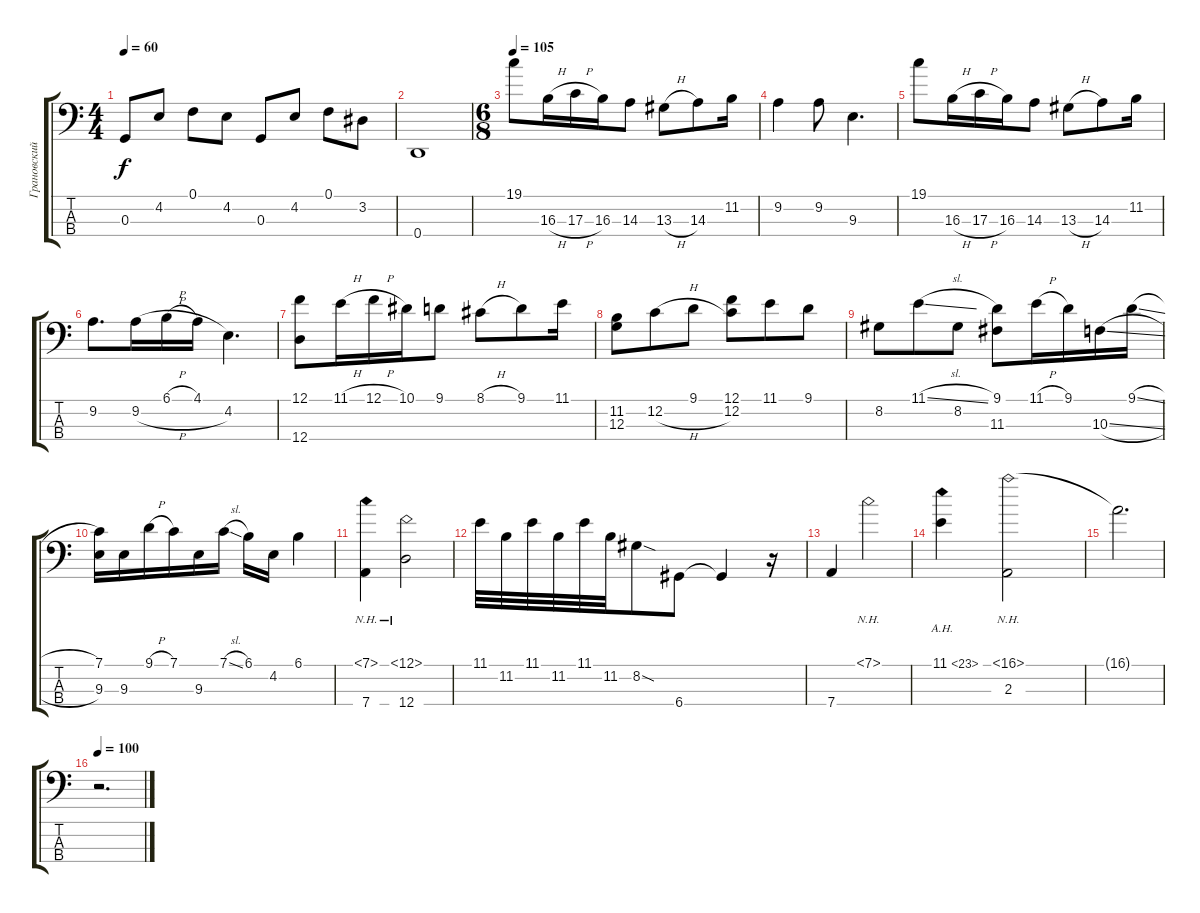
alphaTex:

\track ("Грановский" "Грановский") {instrument electricbassfinger}
\staff {score tabs}
\tuning (F2 C2 G1 D1) {hide}
\ts (4 4)
\tempo 60
\clef f4
\ks c
0.3.8{dy f} 4.2.8 0.1.8 4.2.8 0.3.8 4.2.8 0.1.8 3.2.8 |
0.4.1 |
\ts (6 8)
\tempo 105
19.1.8 16.3{h}.16 17.3{h}.16 16.3.16{instrument slapbass1} 14.3.8{instrument electricbassfinger} 13.3{h}.8 14.3.8 11.2.16 |
9.2.4 9.2.8 9.3.4{d} |
19.1.8 16.3{h}.16 17.3{h}.16 16.3.16{instrument slapbass1} 14.3.8{instrument electricbassfinger} 13.3{h}.8 14.3.8 11.2.16 |
9.2.8{d} 9.2{h}.16 6.1{h}.16 4.1.16{instrument slapbass1} 4.2.4{d instrument electricbassfinger} |
(12.1 12.4).8 11.1{h}.16 12.1{h}.16 10.1.16{instrument slapbass1} 9.1.8{instrument electricbassfinger} 8.1{h}.8 9.1.8 11.1.16 |
(11.2 12.3).8 12.2{h}.8 9.1.8 (12.1 12.2).8{instrument slapbass1} 11.1.8{instrument electricbassfinger} 9.1.8 |
8.2.8 11.1{sl}.8{instrument slapbass1} 8.2.8 (9.1 11.3).8 11.1{h}.16{instrument slapbass1} 9.1.16 10.3{sl}.16 9.1{sl}.16 |
(7.1 9.3).16 9.3.16{instrument electricbassfinger} 9.1{h}.16{instrument slapbass1} 7.1.16 9.3.16{instrument electricbassfinger} 7.1{sl}.16{instrument slapbass1} 6.1.16 4.2.16{instrument electricbassfinger} 6.1.4 |
(7.1{nh} 7.4).4 (12.1{nh} 12.4).2 |
11.1.32 11.2.32 11.1.32 11.2.32 11.1.32 11.2.32 8.2{sod}.8{instrument slapbass1} 6.4.8 6.4{t}.4 r.16 |
7.4.4{instrument electricbassfinger} 7.1{nh}.2 |
11.1{ah 12}.4 (16.1{nh} 2.3).2 |
16.1{t}.2{d} |
\tempo 100
r.2{d}
